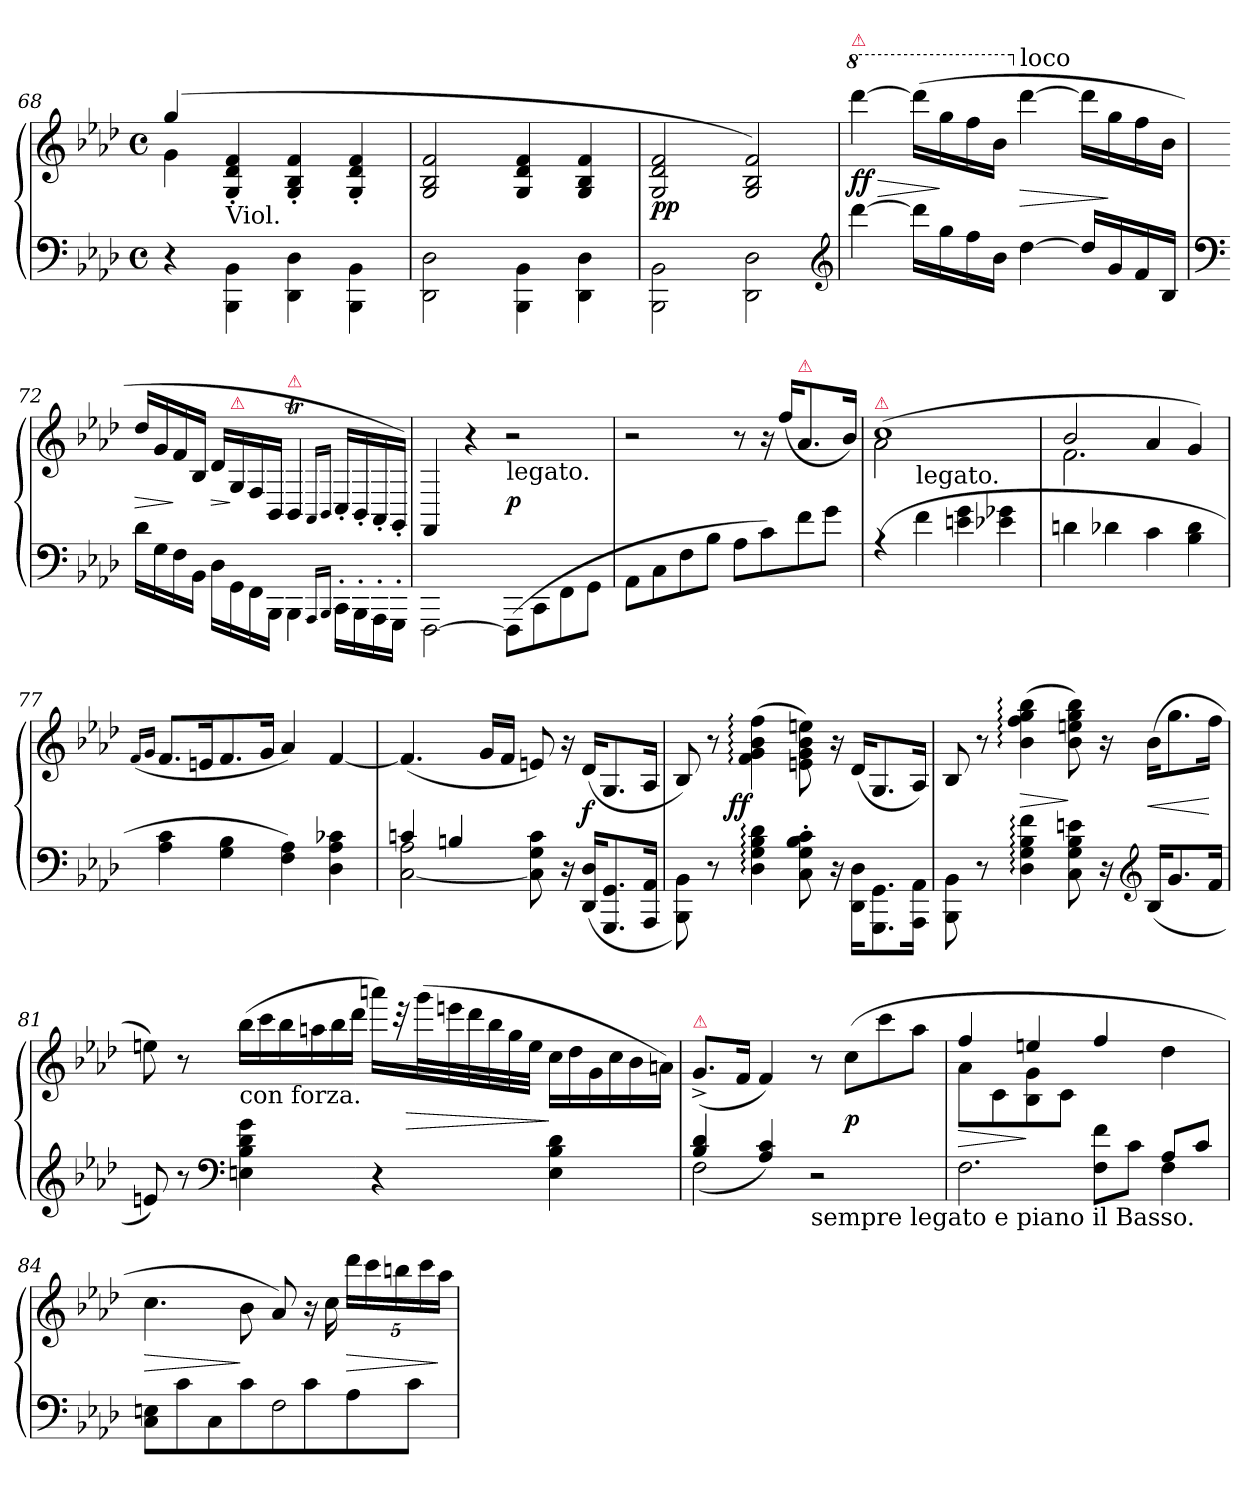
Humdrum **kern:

**kern	**kern	**dynam
*part1	*part1	*part1
*staff2	*staff1	*staff1/2
*clefF4	*clefG2	*
*k[b-e-a-d-]	*k[b-e-a-d-]	*
*M4/4	*M4/4	*
*met(c)	*met(c)	*
=68	=68	=68
*	*^	*
4r	(4gg!	4g!	.
!	!LO:TX:b:t=Viol.	!	!
4BBB-!\ 4BB-!\	4G!'>/ 4d-!'>/ 4f!'>/	4ryy	.
4DD-!\ 4D-!\	4G!'>/ 4B-!'>/ 4f!'>/	4ryy	.
4BBB-!\ 4BB-!\	4G!'>/ 4d-!'>/ 4f!'>/	4ryy	.
*	*v	*v	*
=69	=69	=69
2DD-!\ 2D-!\	2G!/ 2B-!/ 2f!/	.
4BBB-!\ 4BB-!\	4G!/ 4d-!/ 4f!/	.
4DD-!\ 4D-!\	4G!/ 4B-!/ 4f!/	.
=70	=70	=70
2BBB-!\ 2BB-!\	2G!/ 2d-!/ 2f!/	pp
2DD-!\ 2D-!\	2G!/ 2B-!/ 2f!/)	.
*clefG2	*	*
=71	=71	=71
*	*8va	*
!	!LO:TX:a:color=crimson:t=⚠	!
[4ddd-	[4dddd-	> ff
16ddd-LL]	(>16dddd-LL]	.
16gg	16ggg	]
16ff	16fff	.
16b-JJ	16bb-JJ	.
*	*X8va	*
!	!LO:TX:a:t=loco	!
[4dd-	[4ddd-	>
16dd-LL]	16ddd-LL]	.
16g	16gg	]
16f	16ff	.
16B-JJ	16b-JJ	.
=72	=72	=72
*clefF4	*	*
16d-LL	16dd-LL	>
16G	16g	.
16F	16f	]
16BB-JJ	16B-JJ	.
16D-\LL	16d-\LL	>
!	!LO:TX:a:color=crimson:t=⚠	!
16GG\	16G/	]
16FF\	16F/	.
16BBB-\JJ	16BB-/JJ	.
!	!LO:TX:a:color=crimson:t=⚠	!
4BBB-\	4BB-T/	.
16qqAAA-LL	16qqAA-/LL	.
16qqBBB-JJ	16qqBB-/JJ	.
16CC'<\LL	16C'>/LL	.
16BBB-'<\	16BB-'>/	.
16AAA-'<\	16AA-'>/	.
16GGG'<\JJ	16GG'>/JJ)	.
=73	=73	=73
[2FFF\	4FF/	.
.	4r	.
!	!LO:TX:b:t=legato.	!
(>8FFF\L]	2r	p
8CC\	.	.
8FF\	.	.
8GG\J	.	.
=74	=74	=74
8AA-L	2r	.
8C	.	.
8F	.	.
8B-J	.	.
8A-L	8r	.
8c)	16r	.
.	(>16ffKL	.
!	!LO:TX:a:color=crimson:t=⚠	!
8f\	8.a-/	.
8g\J	.	.
.	16b-/Jk)	.
=75	=75	=75
*	*^	*
!	!LO:TX:a:color=crimson:t=⚠	!	!
(<4rA	(>1cc	2a-	.
!LO:TX:a:t=legato.	!	!	!
4f\	.	.	.
4en\ 4g\	.	2ryy	.
4e-X\ 4g-X\	.	.	.
=76	=76	=76	=76
4dn	2b-	2.f	.
4d-X	.	.	.
4c	4a-	.	.
4B- 4d-	4g)	4ryy	.
*	*v	*v	*
=77	=77	=77
.	(<16qqf/LL	.
.	16qqg/JJ	.
4A- 4c	8.fL	.
.	16enK	.
4G 4B-	8.f	.
.	16gJk	.
4F 4A-)	4a-)	.
4D- 4A- 4c-X	[4f	.
=78	=78	=78
*^	*	*
4cn	[2C 2A-	(>4.f]	.
4Bn	.	.	.
.	.	16gLL	.
.	.	16fJJ	.
4ryy	8C] 8G 8c	8en)	.
.	16r	16r	.
.	(>16DD- 16D-KL	(>16d-\KL	f
4ryy	8.GGG 8.GG	8.G/	.
.	16AAA- 16AA-Jk	16A-/Jk	.
*v	*v	*	*
=79	=79	=79
*	*^	*
8BBB-\ 8BB-\)	8B-/)	8.ryy	.
8r	8r	.	.
.	.	2ryy	ff
4D-: 4G: 4B-: 4d-:	(>4f: 4g: 4b-: 4ff:	.	.
8C' 8G' 8B-' 8c'	8en\ 8g\ 8b-\ 8een\)	.	.
16r	16r	.	.
16DD-\ 16D-\KL	(>16d-\KL	4ryy	.
8.GGG\ 8.GG\	8.G/	.	.
16AAA-\ 16AA-\Jk	16A-/Jk)	16ryy	.
*	*v	*v	*
=80	=80	=80
8BBB-\ 8BB-\	8B-/	.
8r	8r	.
4D-: 4G: 4B-: 4f:	(>4b-: 4ff: 4gg: 4bb-:	>
8C 8G 8B- 8en	8b- 8een 8gg 8bb-)	]
16r	16r	.
*clefG2	*	*
(<16B-KL	(>16b-KL	<
8.g	8.gg	.
16fJk	16ffJk	[
=81	=81	=81
8en)	8een)	.
8r	8r	.
*clefF4	*	*
*	*Xtuplet	*
!	!LO:TX:b:t=con forza.	!
4En 4B- 4d- 4g	(>24bb-LL	.
.	24ccc	.
.	24bb-	.
.	24aan	.
.	24bb-	.
.	24ddd-JJ	.
4r	18aaanLL)	.
.	36rccc	.
.	(>36gggL	>
.	36eeen	.
.	36ddd-	.
.	36bb-	.
.	36gg	.
.	36eeJJJ	.
4E 4B- 4d-	24ccLL	]
.	24dd-	.
.	24g	.
.	24cc	.
.	24b-	.
.	24anJJ)	.
=82	=82	=82
*^	*	*
!	!	!LO:TX:a:color=crimson:t=⚠	!
4B- 4d-	(<2F	(>8.g^<L	.
.	.	16fJk	.
4A- 4c)	.	4f)	.
!LO:TX:b:t=sempre legato e piano il Basso.	!	!	!
2ryy	2r	8r	.
.	.	(>8ccL	p
.	.	8ccc	.
.	.	8aa-J	.
=83	=83	=83	=83
!	!LO:N:vis=2.	!	!
*	*	*^	*
2ryy	2F	4ff	8a-L	>
.	.	.	8c	.
.	.	4een	8B- 8g	]
.	.	.	8cJ	.
4ryy	8F\ 8f\L	4ff/	4ryy	.
.	8cJ	.	.	.
8A-L	4F	4ryy	4dd-	.
8cJ	.	.	.	.
*v	*v	*	*	*
*	*v	*v	*
=84	=84	=84
8C 8EnL	4.cc	>
8c	.	.
8C	.	.
8cJ	8b-	]
!LO:N:vis=2	!	!
8F	8a-/)	.
8c	16r	.
.	16cc	.
*	*tuplet	*
8A-	20ddd-LL	>
.	20ccc	.
.	20bbn	.
8cJ	.	.
.	20ccc	.
.	20aa-JJ	]
=	=	=
*-	*-	*-
